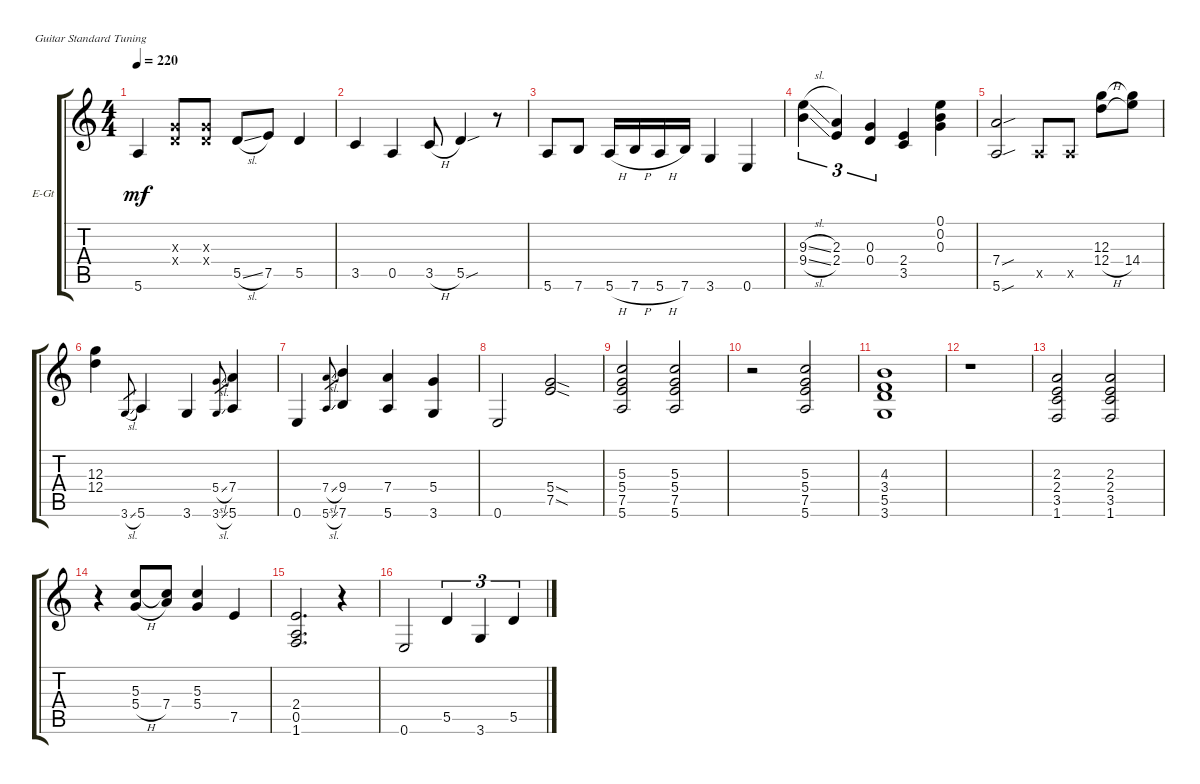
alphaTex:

\defaultSystemsLayout 4
\bracketExtendMode groupsimilarinstruments
\firstSystemTrackNameOrientation horizontal
\otherSystemsTrackNameOrientation horizontal
\track ("Scott" "E-Gt") {instrument electricguitarclean}
\staff {score tabs}
\tuning (E4 B3 G3 D3 A2 E2)
\ts (4 4)
\tempo 220
\clef g2
\ks c
5.6.4{dy mf} (0.3{x} 0.4{x}).8 (0.4{x} 0.3{x}).8 5.5{sl}.8 7.5.8 5.5.4 |
3.5.4 0.5.4 3.5{h}.8 5.5{sou}.4 r.8 |
5.6.8 7.6.8 5.6{h}.16 7.6{h}.16 5.6{h}.16 7.6.16 3.6.4 0.6.4 |
(9.4{sl} 9.3{sl}).4{tu (3 2)} (2.3 2.4).4{tu (3 2)} (0.3 0.4).4{tu (3 2)} (3.5 2.4).4 (0.1 0.2 0.3).4 |
(5.6{sou} 7.4{sou}).2 0.5{x}.8 0.5{x}.8 (12.4{h} 12.3).8 (14.4 12.3{t}).8 |
(12.4 12.3).4 3.6{sl}.8{gr} 5.6.4 3.6.4 (3.6{sl} 5.4{sl}).8{gr} (5.6 7.4).4 |
0.6.4 (5.6{sl} 7.4{sl}).8{gr} (7.6 9.4).4 (5.6 7.4).4 (3.6 5.4).4 |
0.6.2 (7.5{sod} 5.4{sod}).2 |
(5.6 7.5 5.4 5.3).2 (5.6 7.5 5.4 5.3).2 |
r.2 (5.6 7.5 5.4 5.3).2 |
(3.6 5.5 3.4 4.3).1 |
r.1 |
(1.6 3.5 2.4 2.3).2 (1.6 3.5 2.4 2.3).2 |
r.4 (5.4{h} 5.3).8 (7.4 5.3{t}).8 (5.3 5.4).4 7.5.4 |
(1.6 0.5 2.4).2{d} r.4 |
0.6.2 5.5.4{tu (3 2)} 3.6.4{tu (3 2)} 5.5.4{tu (3 2)}
